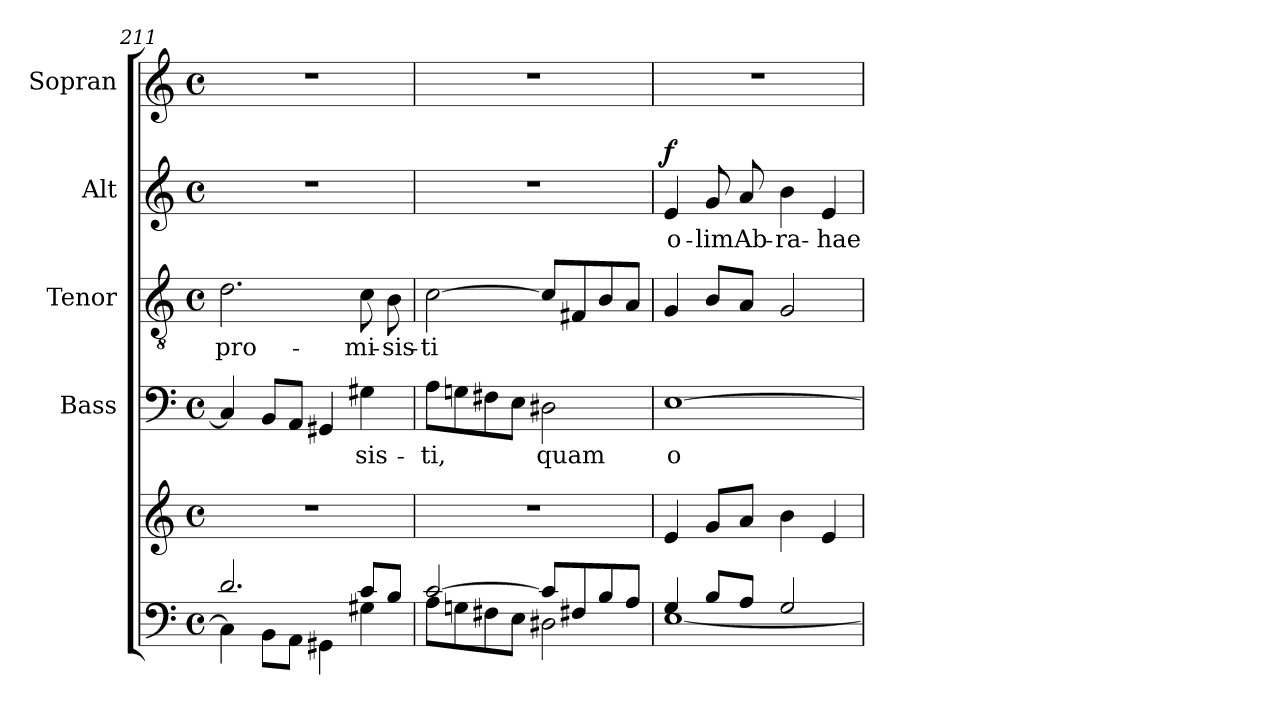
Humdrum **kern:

**kern	**kern	**kern	**text	**kern	**text	**kern	**text	**dynam	**kern
*part5	*part5	*part4	*part4	*part3	*part3	*part2	*part2	*part2	*part1
*staff6	*staff5	*staff4	*staff4	*staff3	*staff3	*staff2	*staff2	*staff2	*staff1
*	*	*I"Bass	*	*I"Tenor	*	*I"Alt	*	*	*I"Sopran
*	*	*I'B.	*	*I'T.	*	*I'A.	*	*	*I'S.
!!LO:LB:g=z
*clefF4	*clefG2	*clefF4	*	*clefGv2	*	*clefG2	*	*	*clefG2
*k[]	*k[]	*k[]	*	*k[]	*	*k[]	*	*	*k[]
*C:	*C:	*C:	*	*C:	*	*C:	*	*	*C:
*M4/4	*M4/4	*M4/4	*	*M4/4	*	*M4/4	*	*	*M4/4
*met(c)	*met(c)	*met(c)	*	*met(c)	*	*met(c)	*	*	*met(c)
=211	=211	=211	=211	=211	=211	=211	=211	=211	=211
*^	*	*	*	*	*	*	*	*	*
!	!	!	!	!	!	!LO:LY:b	!	!	!	!
2.d/	4C\]	1r	4C/]	.	2.d\	pro-	1r	.	.	1r
.	8BB\L	.	8BB/L	.	.	.	.	.	.	.
.	8AA\J	.	8AA/J	.	.	.	.	.	.	.
.	4GG#X\	.	4GG#X/	.	.	.	.	.	.	.
!	!	!	!	!LO:LY:b	!	!LO:LY:b	!	!	!	!
8c/L	4G#X\	.	4G#X\	-sis-	8c\	-mi-	.	.	.	.
!	!	!	!	!	!	!LO:LY:b	!	!	!	!
8B/J	.	.	.	.	8B\	-sis-	.	.	.	.
=212	=212	=212	=212	=212	=212	=212	=212	=212	=212	=212
!	!	!	!	!LO:LY:b	!	!LO:LY:b	!	!	!	!
[>2c/	8A\L	1r	8A\L	-ti,	[2c\	-ti	1r	.	.	1r
.	8Gn\	.	8Gn\	.	.	.	.	.	.	.
.	8F#X\	.	8F#X\	.	.	.	.	.	.	.
.	8E\J	.	8E\J	.	.	.	.	.	.	.
!	!	!	!	!LO:LY:b	!	!	!	!	!	!
8c/L]	2D#X\	.	2D#X\	quam	8c/L]	.	.	.	.	.
8F#X/	.	.	.	.	8F#X/	.	.	.	.	.
8B/	.	.	.	.	8B/	.	.	.	.	.
8A/J	.	.	.	.	8A/J	.	.	.	.	.
=213	=213	=213	=213	=213	=213	=213	=213	=213	=213	=213
!	!	!	!	!LO:LY:b	!	!	!	!LO:LY:b	!LO:DY:a	!
4G/	[<1E	4e/	[1E	o-	4G/	.	4e/	o-	f	1r
!	!	!	!	!	!	!	!	!LO:LY:b	!	!
8B/L	.	8g/L	.	.	8B/L	.	8g/	-lim	.	.
!	!	!	!	!	!	!	!	!LO:LY:b	!	!
8A/J	.	8a/J	.	.	8A/J	.	8a/	Ab-	.	.
!	!	!	!	!	!	!	!	!LO:LY:b	!	!
2G/	.	4b\	.	.	2G/	.	4b\	-ra-	.	.
!	!	!	!	!	!	!	!	!LO:LY:b	!	!
.	.	4e/	.	.	.	.	4e/	-hae	.	.
*v	*v	*	*	*	*	*	*	*	*	*
=	=	=	=	=	=	=	=	=	=
*-	*-	*-	*-	*-	*-	*-	*-	*-	*-
